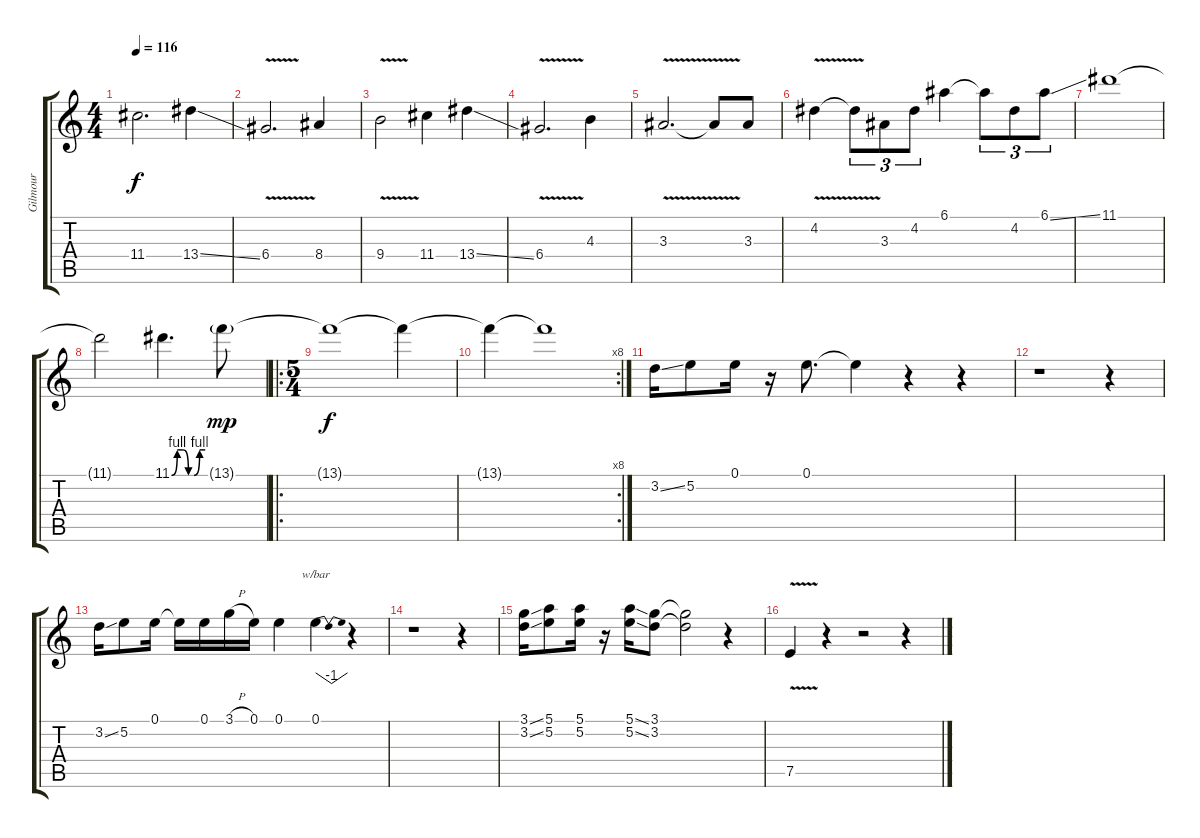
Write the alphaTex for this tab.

\track ("Gilmour" "Gilmour") {instrument distortionguitar}
\staff {score tabs}
\tuning (E4 B3 G3 D3 A2 E2) {hide}
\ts (4 4)
\tempo 116
\clef g2
\ks c
11.4.2{d dy f instrument distortionguitar} 13.4{ss}.4 |
6.4{v}.2{d} 8.4.4 |
9.4{v}.2 11.4.4 13.4{ss}.4 |
6.4{v}.2{d} 4.3.4 |
3.3{v}.2{d} 3.3{t}.8 3.3.8 |
4.2{v}.4 4.2{t}.8{tu (3 2)} 3.3.8{tu (3 2)} 4.2.8{tu (3 2)} 6.1.4 6.1{t}.8{tu (3 2)} 4.2.8{tu (3 2)} 6.1{ss}.8{tu (3 2)} |
11.1.1 |
11.1{t}.2 11.1{be (custom 0 0 10 4 20 4 30 0 40 0 50 4 60 4)}.4{d} 13.1{g}.8{dy mp} |
\ro
\ts (5 4)
13.1{t}.1{dy f} 13.1{t}.4 |
\rc 8
13.1{t}.4 13.1{t}.1 |
3.2{ss}.16 5.2.8 0.1.16 r.16 0.1.8{d} 0.1{t}.4 r.4 r.4 |
r.1 r.4 |
3.2{ss}.16 5.2.8 0.1.16 0.1{t}.16 0.1.16 3.1{h}.16 0.1.16 0.1.4 0.1.4{tbe (dip default 0 0 30 -4 60 0)} r.4 |
r.1 r.4 |
(3.1{ss} 3.2{ss}).16 (5.1 5.2).8 (5.1 5.2).16 r.16 (5.1{ss} 5.2{ss}).16 (3.1 3.2).8 (3.1{t} 3.2{t}).2 r.4 |
7.5{v}.4 r.4 r.2 r.4
